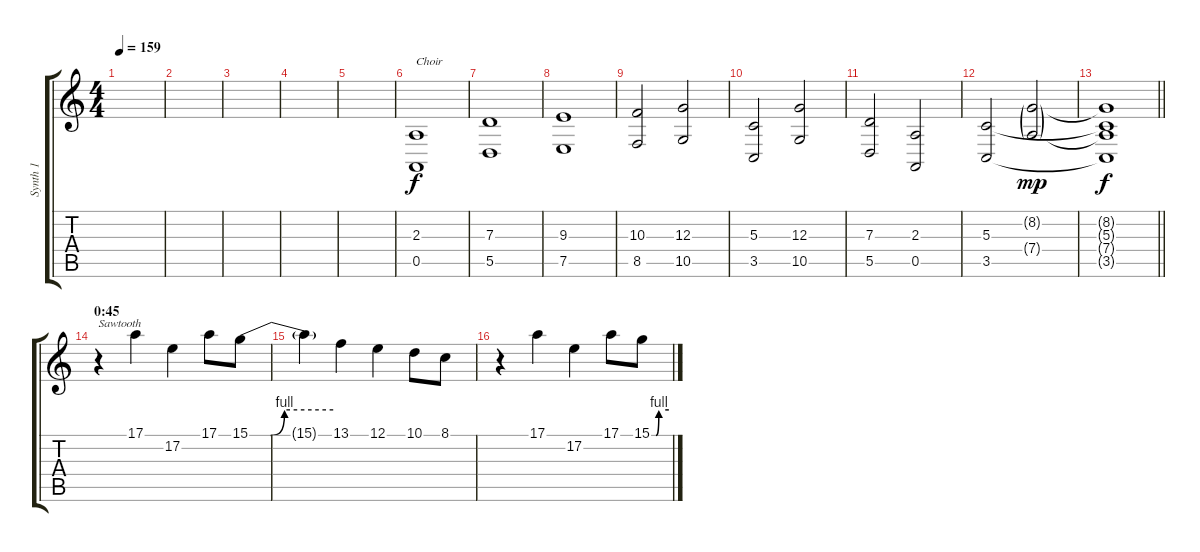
\track ("Synth 1" "Synth 1") {instrument pad4choir}
\staff {score tabs}
\tuning (E4 B3 G3 D3 A2 E2) {hide}
\ts (4 4)
\tempo 159
\clef g2
\ks c
|
|
|
|
|
(2.3 0.5).1{txt "Choir" volume 11 instrument pad4choir} |
(7.3 5.5).1 |
(9.3 7.5).1 |
(10.3 8.5).2 (12.3 10.5).2 |
(5.3 3.5).2 (12.3 10.5).2 |
(7.3 5.5).2 (2.3 0.5).2 |
(5.3 3.5).2 (8.2{g} 7.4{g}).2{dy mp} |
\barLineRight lightlight
(8.2{t} 5.3{t} 7.4{t} 3.5{t}).1{dy f} |
\section ("" "0:45")
r.4{txt "Sawtooth" volume 14 instrument lead2sawtooth} 17.1.4 17.2.4 17.1.8 15.1{be (custom 0 0 15 0 25 4 60 4)}.8 |
15.1{t}.4 13.1.4 12.1.4 10.1.8 8.1.8 |
r.4 17.1.4 17.2.4 17.1.8 15.1{be (custom 0 0 15 0 25 4 60 4)}.8
